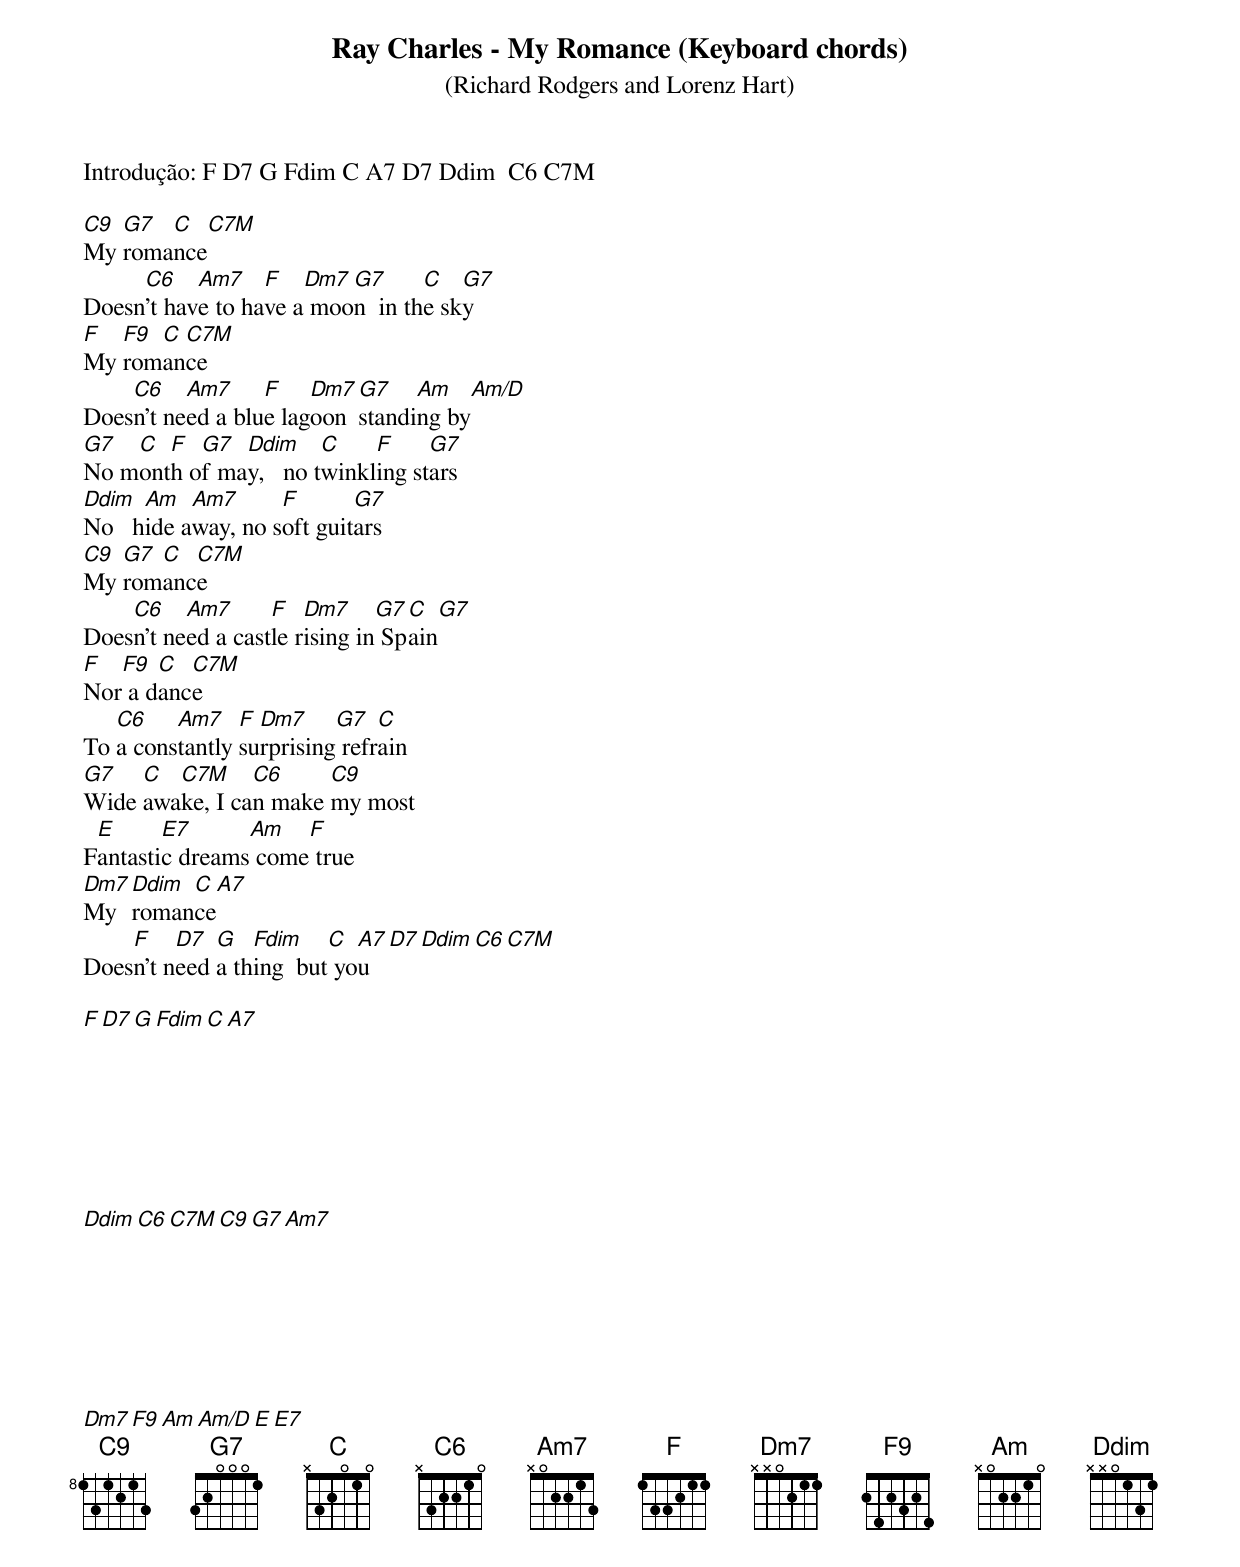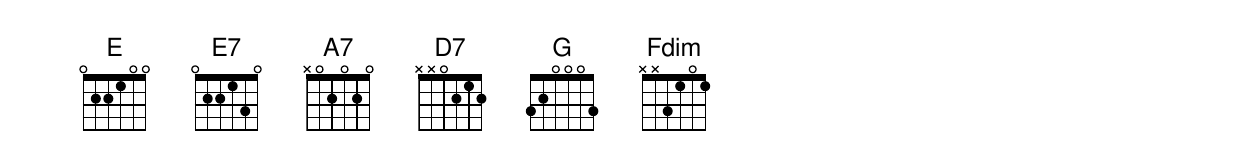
Ray Charles - My Romance (Keyboard chords)
(Richard Rodgers and Lorenz Hart)


Introdução: F D7 G Fdim C A7 D7 Ddim  C6 C7M

C9 G7  C  C7M
My romance
     C6    Am7    F   Dm7 G7      C   G7
Doesn't have to have a moon  in the sky
F  F9 C C7M
My romance
    C6    Am7     F    Dm7 G7    Am   Am/D
Doesn't need a blue lagoon standing by
G7  C  F  G7  Ddim     C    F     G7
No month of may,   no twinkling stars
Ddim  Am   Am7      F       G7
No   hide away, no soft guitars
C9 G7 C  C7M
My romance
    C6    Am7      F   Dm7     G7 C   G7
Doesn't need a castle rising in Spain
F  F9  C  C7M
Nor a dance
   C6    Am7    F Dm7     G7   C
To a constantly surprising refrain
G7   C  C7M     C6     C9
Wide awake, I can make my most
 E      E7      Am   F
Fantastic dreams come true
Dm7 Ddim C   A7
My  romance
    F    D7  G   Fdim    C  A7 D7 Ddim C6 C7M
Doesn't need a thing  but you

  F      D7     G      Fdim   C      A7







  Ddim   C6     C7M    C9     G7     Am7







  Dm7    F9     Am     Am/D   E      E7
